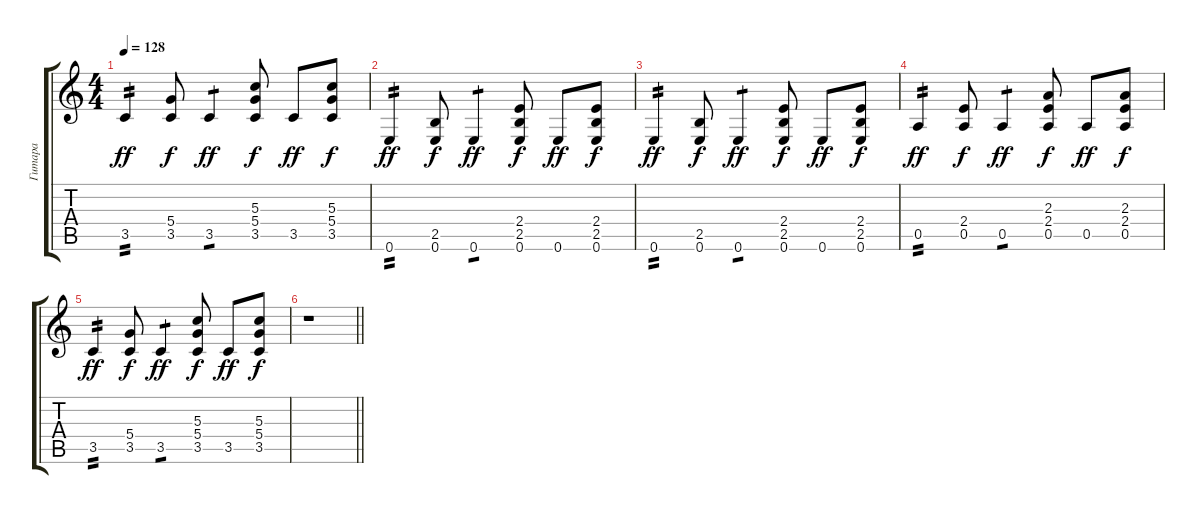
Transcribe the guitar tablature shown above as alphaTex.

\track ("Гитара" "Гитара") {instrument distortionguitar}
\staff {score tabs}
\tuning (E4 B3 G3 D3 A2 E2) {hide}
\ts (4 4)
\tempo 128
\clef g2
\ks c
3.5.4{tp 2 dy ff} (5.4 3.5).8{dy f} 3.5.4{tp 1 dy ff} (5.3 5.4 3.5).8{dy f} 3.5.8{dy ff} (5.3 5.4 3.5).8{dy f} |
0.6.4{tp 2 dy ff} (2.5 0.6).8{dy f} 0.6.4{tp 1 dy ff} (2.4 2.5 0.6).8{dy f} 0.6.8{dy ff} (2.4 2.5 0.6).8{dy f} |
0.6.4{tp 2 dy ff} (2.5 0.6).8{dy f} 0.6.4{tp 1 dy ff} (2.4 2.5 0.6).8{dy f} 0.6.8{dy ff} (2.4 2.5 0.6).8{dy f} |
0.5.4{tp 2 dy ff} (2.4 0.5).8{dy f} 0.5.4{tp 1 dy ff} (2.3 2.4 0.5).8{dy f} 0.5.8{dy ff} (2.3 2.4 0.5).8{dy f} |
3.5.4{tp 2 dy ff} (5.4 3.5).8{dy f} 3.5.4{tp 1 dy ff} (5.3 5.4 3.5).8{dy f} 3.5.8{dy ff} (5.3 5.4 3.5).8{dy f} |
\barLineRight lightlight
r.1
